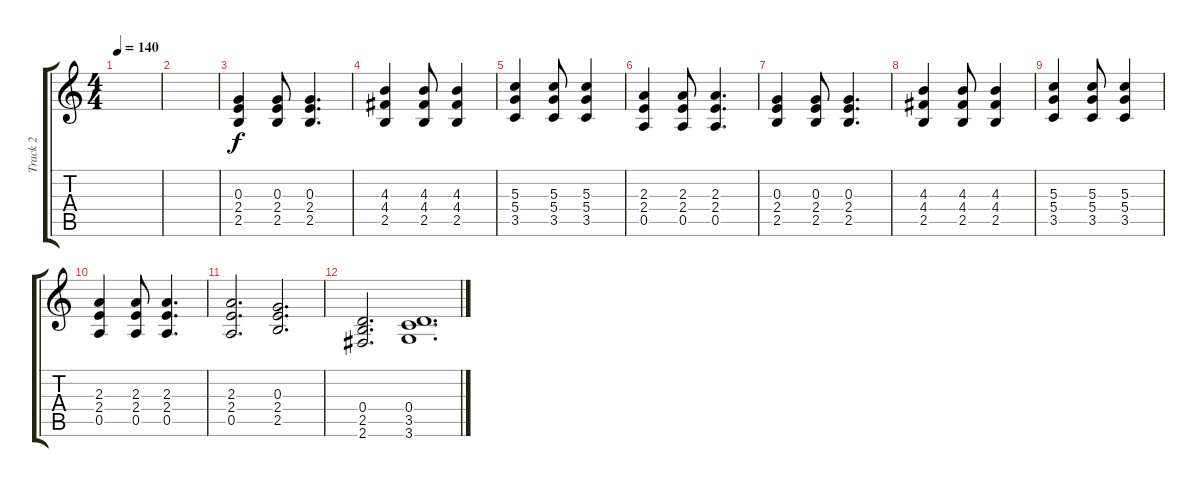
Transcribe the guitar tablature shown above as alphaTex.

\track ("Track 2" "Track 2") {instrument acousticguitarsteel}
\staff {score tabs}
\tuning (E4 B3 G3 D3 A2 E2) {hide}
\ts (4 4)
\tempo 140
\clef g2
\ks c
|
|
(0.3 2.4 2.5).4 (0.3 2.4 2.5).8 (0.3 2.4 2.5).4{d} |
(4.3 4.4 2.5).4 (4.3 4.4 2.5).8 (4.3 4.4 2.5).4 |
(5.3 5.4 3.5).4 (5.3 5.4 3.5).8 (5.3 5.4 3.5).4 |
(2.3 2.4 0.5).4 (2.3 2.4 0.5).8 (2.3 2.4 0.5).4{d} |
(0.3 2.4 2.5).4 (0.3 2.4 2.5).8 (0.3 2.4 2.5).4{d} |
(4.3 4.4 2.5).4 (4.3 4.4 2.5).8 (4.3 4.4 2.5).4 |
(5.3 5.4 3.5).4 (5.3 5.4 3.5).8 (5.3 5.4 3.5).4 |
(2.3 2.4 0.5).4 (2.3 2.4 0.5).8 (2.3 2.4 0.5).4{d} |
(2.3 2.4 0.5).2{d} (0.3 2.4 2.5).2{d} |
(0.4 2.5 2.6).2{d} (0.4 3.5 3.6).1{d}
